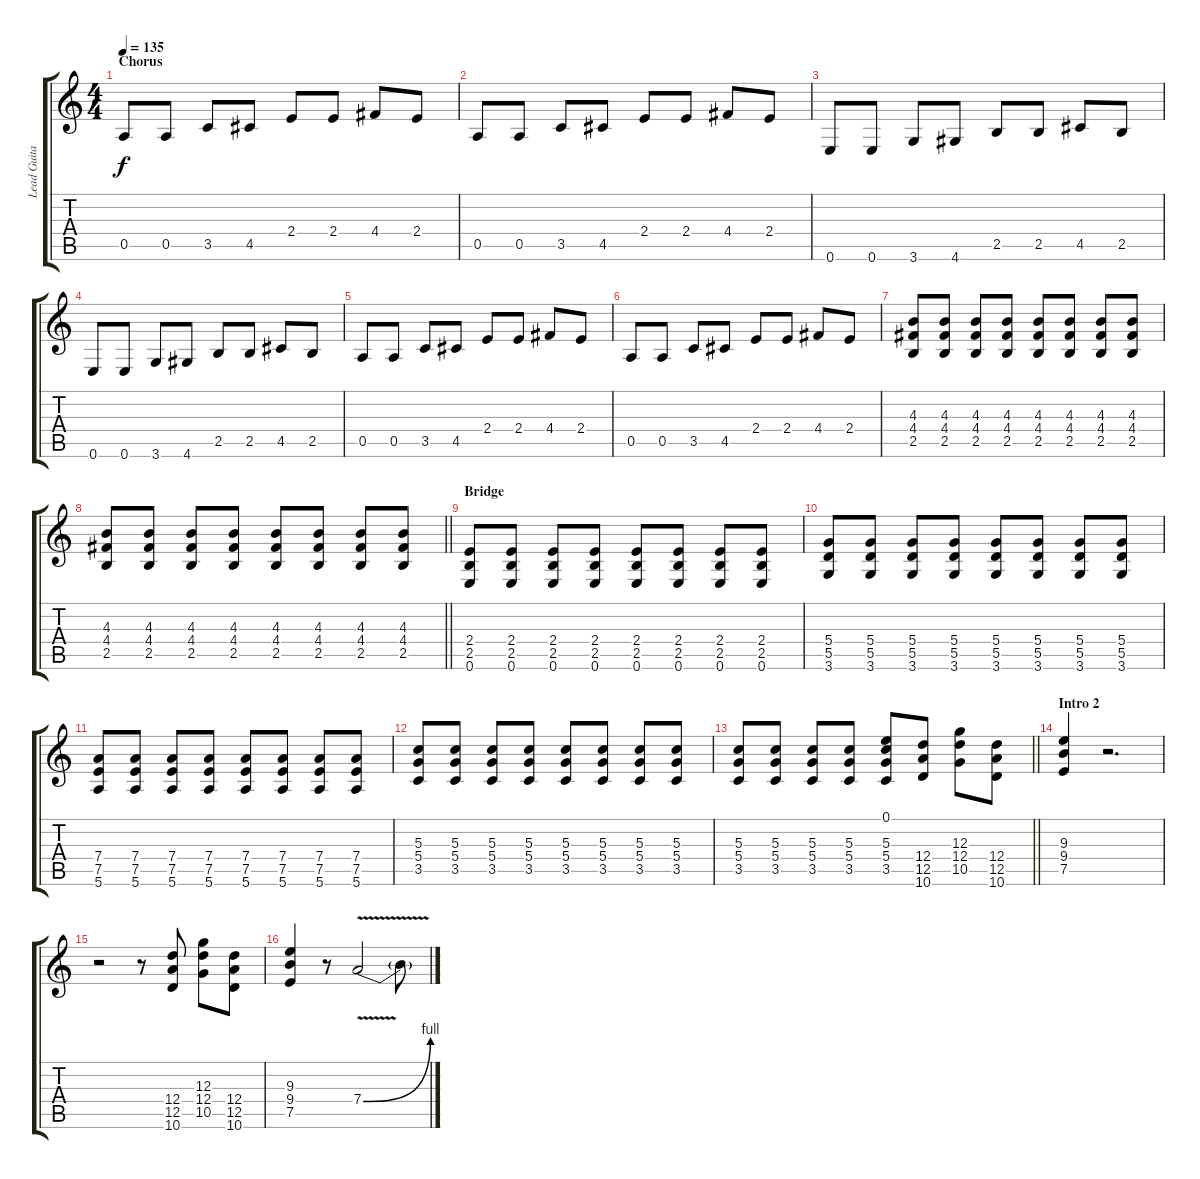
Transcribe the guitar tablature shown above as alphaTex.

\track ("Lead Guitar" "Lead Guita") {instrument distortionguitar}
\staff {score tabs}
\tuning (E4 B3 G3 D3 A2 E2) {hide}
\ts (4 4)
\section ("" "Chorus")
\tempo 135
\clef g2
\ks c
0.5.8{dy f} 0.5.8 3.5.8 4.5.8 2.4.8 2.4.8 4.4.8 2.4.8 |
0.5.8 0.5.8 3.5.8 4.5.8 2.4.8 2.4.8 4.4.8 2.4.8 |
0.6.8 0.6.8 3.6.8 4.6.8 2.5.8 2.5.8 4.5.8 2.5.8 |
0.6.8 0.6.8 3.6.8 4.6.8 2.5.8 2.5.8 4.5.8 2.5.8 |
0.5.8 0.5.8 3.5.8 4.5.8 2.4.8 2.4.8 4.4.8 2.4.8 |
0.5.8 0.5.8 3.5.8 4.5.8 2.4.8 2.4.8 4.4.8 2.4.8 |
(4.3 4.4 2.5).8 (4.3 4.4 2.5).8 (4.3 4.4 2.5).8 (4.3 4.4 2.5).8 (4.3 4.4 2.5).8 (4.3 4.4 2.5).8 (4.3 4.4 2.5).8 (4.3 4.4 2.5).8 |
\barLineRight lightlight
(4.3 4.4 2.5).8 (4.3 4.4 2.5).8 (4.3 4.4 2.5).8 (4.3 4.4 2.5).8 (4.3 4.4 2.5).8 (4.3 4.4 2.5).8 (4.3 4.4 2.5).8 (4.3 4.4 2.5).8 |
\section ("" "Bridge")
(2.4 2.5 0.6).8 (2.4 2.5 0.6).8 (2.4 2.5 0.6).8 (2.4 2.5 0.6).8 (2.4 2.5 0.6).8 (2.4 2.5 0.6).8 (2.4 2.5 0.6).8 (2.4 2.5 0.6).8 |
(5.4 5.5 3.6).8 (5.4 5.5 3.6).8 (5.4 5.5 3.6).8 (5.4 5.5 3.6).8 (5.4 5.5 3.6).8 (5.4 5.5 3.6).8 (5.4 5.5 3.6).8 (5.4 5.5 3.6).8 |
(7.4 7.5 5.6).8 (7.4 7.5 5.6).8 (7.4 7.5 5.6).8 (7.4 7.5 5.6).8 (7.4 7.5 5.6).8 (7.4 7.5 5.6).8 (7.4 7.5 5.6).8 (7.4 7.5 5.6).8 |
(5.3 5.4 3.5).8 (5.3 5.4 3.5).8 (5.3 5.4 3.5).8 (5.3 5.4 3.5).8 (5.3 5.4 3.5).8 (5.3 5.4 3.5).8 (5.3 5.4 3.5).8 (5.3 5.4 3.5).8 |
\barLineRight lightlight
(5.3 5.4 3.5).8 (5.3 5.4 3.5).8 (5.3 5.4 3.5).8 (5.3 5.4 3.5).8 (0.1 5.3 5.4 3.5).8 (12.4 12.5 10.6).8 (12.3 12.4 10.5).8 (12.4 12.5 10.6).8 |
\section ("" "Intro 2")
(9.3 9.4 7.5).4 r.2{d} |
r.2 r.8 (12.4 12.5 10.6).8 (12.3 12.4 10.5).8 (12.4 12.5 10.6).8 |
(9.3 9.4 7.5).4 r.8 7.4{be (bend 0 0 60 4) v}.2 7.4{t}.8
